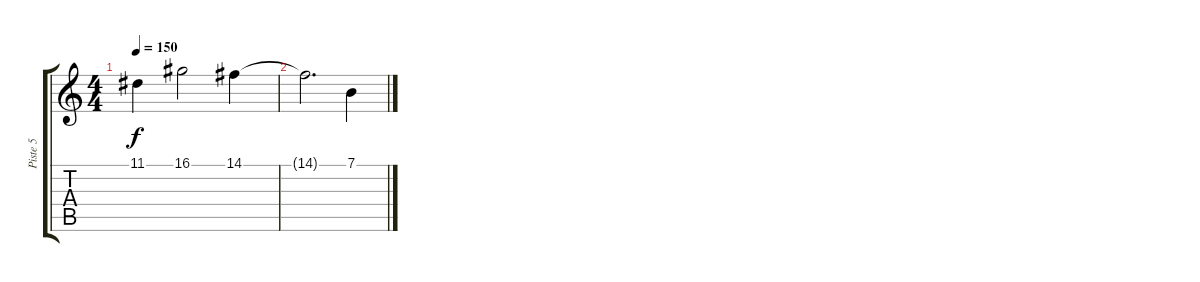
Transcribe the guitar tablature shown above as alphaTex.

\track ("Piste 5" "Piste 5") {instrument brightacousticpiano}
\staff {score tabs}
\tuning (E4 B3 G3 D3 A2 E2) {hide}
\ts (4 4)
\tempo 150
\clef g2
\ks c
11.1.4{dy f} 16.1.2 14.1.4 |
14.1{t}.2{d} 7.1.4
